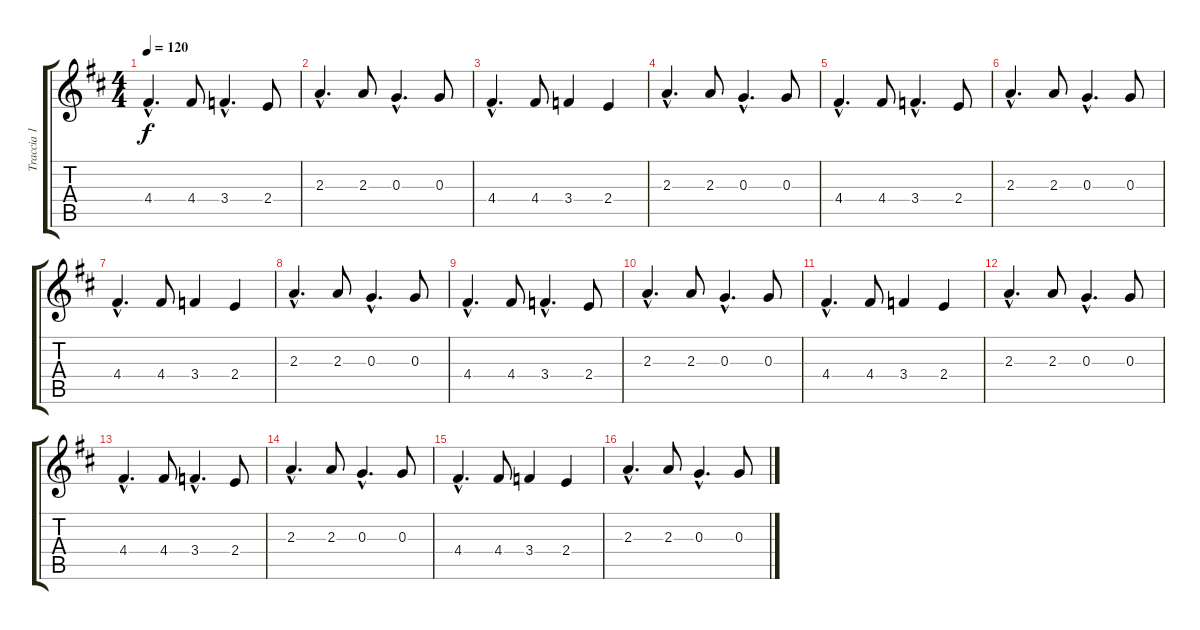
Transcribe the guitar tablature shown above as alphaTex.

\track ("Traccia 1" "Traccia 1") {instrument electricbassfinger}
\staff {score tabs}
\tuning (E4 B3 G3 D3 A2 E2) {hide}
\ts (4 4)
\tempo 120
\clef g2
\ks d
4.4{hac}.4{d dy f} 4.4.8 3.4{hac}.4{d} 2.4.8 |
2.3{hac}.4{d} 2.3.8 0.3{hac}.4{d} 0.3.8 |
4.4{hac}.4{d} 4.4.8 3.4.4 2.4.4 |
2.3{hac}.4{d} 2.3.8 0.3{hac}.4{d} 0.3.8 |
4.4{hac}.4{d} 4.4.8 3.4{hac}.4{d} 2.4.8 |
2.3{hac}.4{d} 2.3.8 0.3{hac}.4{d} 0.3.8 |
4.4{hac}.4{d} 4.4.8 3.4.4 2.4.4 |
2.3{hac}.4{d} 2.3.8 0.3{hac}.4{d} 0.3.8 |
4.4{hac}.4{d} 4.4.8 3.4{hac}.4{d} 2.4.8 |
2.3{hac}.4{d} 2.3.8 0.3{hac}.4{d} 0.3.8 |
4.4{hac}.4{d} 4.4.8 3.4.4 2.4.4 |
2.3{hac}.4{d} 2.3.8 0.3{hac}.4{d} 0.3.8 |
4.4{hac}.4{d} 4.4.8 3.4{hac}.4{d} 2.4.8 |
2.3{hac}.4{d} 2.3.8 0.3{hac}.4{d} 0.3.8 |
4.4{hac}.4{d} 4.4.8 3.4.4 2.4.4 |
2.3{hac}.4{d} 2.3.8 0.3{hac}.4{d} 0.3.8
